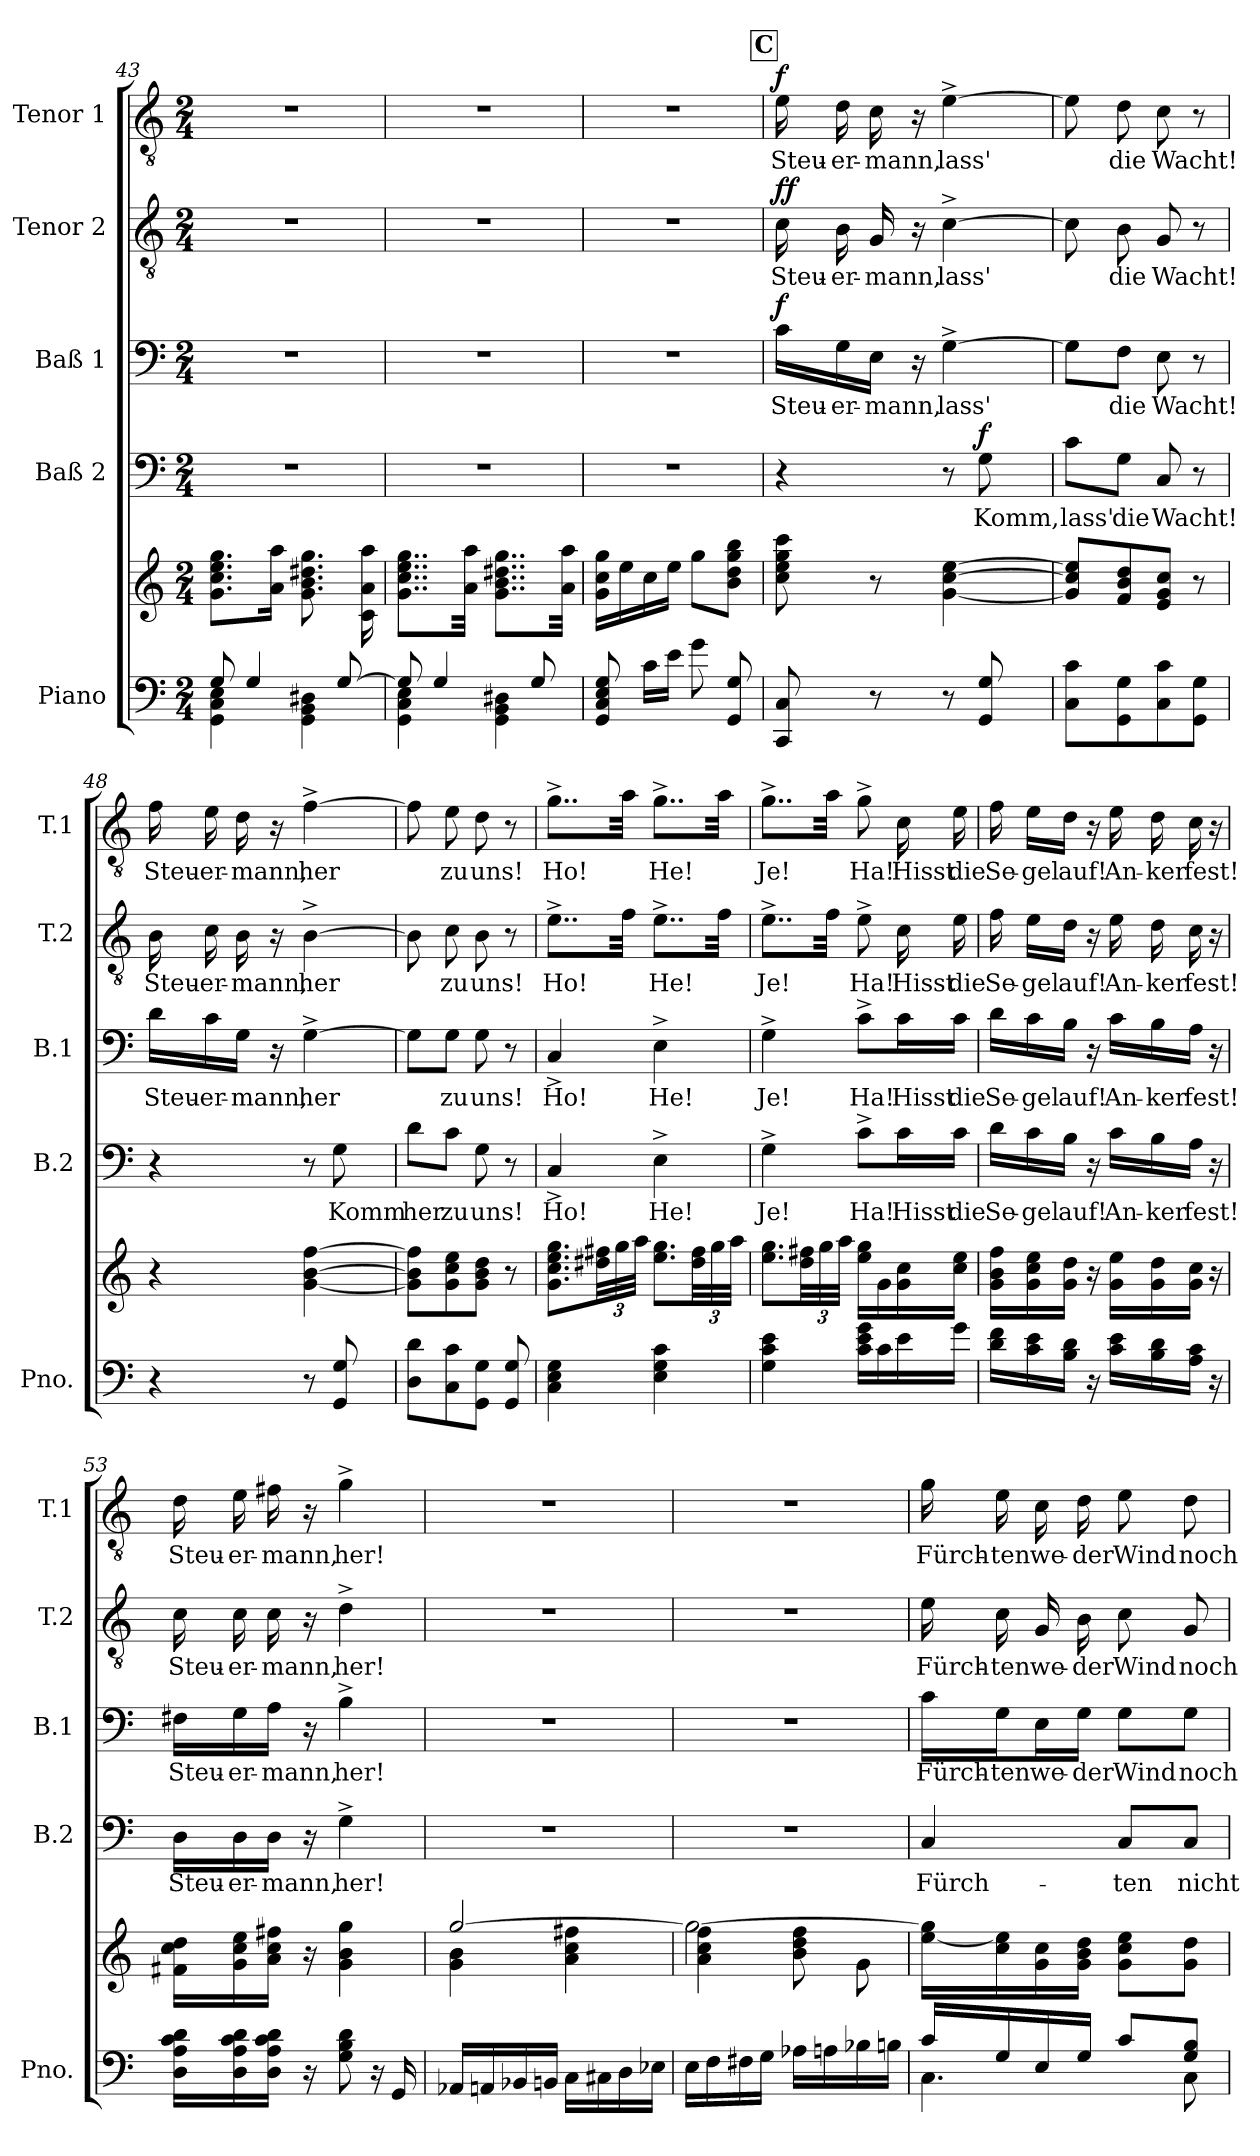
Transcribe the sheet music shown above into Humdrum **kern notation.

**kern	**kern	**kern	**text	**dynam	**kern	**text	**dynam	**kern	**text	**dynam	**kern	**text	**dynam
*part5	*part5	*part4	*part4	*part4	*part3	*part3	*part3	*part2	*part2	*part2	*part1	*part1	*part1
*staff6	*staff5	*staff4	*staff4	*staff4	*staff3	*staff3	*staff3	*staff2	*staff2	*staff2	*staff1	*staff1	*staff1
*I"Piano	*	*I"Baß 2	*	*	*I"Baß 1	*	*	*I"Tenor 2	*	*	*I"Tenor 1	*	*
*I'Pno.	*	*I'B.2	*	*	*I'B.1	*	*	*I'T.2	*	*	*I'T.1	*	*
*clefF4	*clefG2	*clefF4	*	*	*clefF4	*	*	*clefGv2	*	*	*clefGv2	*	*
*k[]	*k[]	*k[]	*	*	*k[]	*	*	*k[]	*	*	*k[]	*	*
*M2/4	*M2/4	*M2/4	*	*	*M2/4	*	*	*M2/4	*	*	*M2/4	*	*
=43	=43	=43	=43	=43	=43	=43	=43	=43	=43	=43	=43	=43	=43
*^	*	*	*	*	*	*	*	*	*	*	*	*	*
8G/	4GG\ 4C\ 4E\	8.g\ 8.cc\ 8.ee\ 8.gg\L	2r	.	.	2r	.	.	2r	.	.	2r	.	.
4G/	.	.	.	.	.	.	.	.	.	.	.	.	.	.
.	.	16a\ 16aa\Jk	.	.	.	.	.	.	.	.	.	.	.	.
.	4GG\ 4BB\ 4D#X\	8.g\ 8.b\ 8.dd#X\ 8.gg\	.	.	.	.	.	.	.	.	.	.	.	.
[8G/	.	.	.	.	.	.	.	.	.	.	.	.	.	.
.	.	16c\ 16a\ 16aa\	.	.	.	.	.	.	.	.	.	.	.	.
=44	=44	=44	=44	=44	=44	=44	=44	=44	=44	=44	=44	=44	=44	=44
8G/]	4GG\ 4C\ 4E\	8..g\ 8..cc\ 8..ee\ 8..gg\L	2r	.	.	2r	.	.	2r	.	.	2r	.	.
4G/	.	.	.	.	.	.	.	.	.	.	.	.	.	.
.	.	32a\ 32aa\Jkk	.	.	.	.	.	.	.	.	.	.	.	.
.	4GG\ 4BB\ 4D#X\	8..g\ 8..b\ 8..dd#X\ 8..gg\L	.	.	.	.	.	.	.	.	.	.	.	.
8G/	.	.	.	.	.	.	.	.	.	.	.	.	.	.
.	.	32a\ 32aa\Jkk	.	.	.	.	.	.	.	.	.	.	.	.
*v	*v	*	*	*	*	*	*	*	*	*	*	*	*	*
=45	=45	=45	=45	=45	=45	=45	=45	=45	=45	=45	=45	=45	=45
8GG/ 8C/ 8E/ 8G/	16g\ 16cc\ 16gg\LL	2r	.	.	2r	.	.	2r	.	.	2r	.	.
.	16ee\	.	.	.	.	.	.	.	.	.	.	.	.
16c\LL	16cc\	.	.	.	.	.	.	.	.	.	.	.	.
16e\JJ	16ee\JJ	.	.	.	.	.	.	.	.	.	.	.	.
8g\	8gg\L	.	.	.	.	.	.	.	.	.	.	.	.
8GG/ 8G/	8b\ 8dd\ 8gg\ 8bb\J	.	.	.	.	.	.	.	.	.	.	.	.
!!LO:PB:g=z
!!LO:REH:place=s1:a:B:fs=14:t=C
=46	=46	=46	=46	=46	=46	=46	=46	=46	=46	=46	=46	=46	=46
!	!	!	!	!	!	!LO:LY:b	!LO:DY:b	!	!LO:LY:b	!LO:DY:b	!	!LO:LY:b	!
!	!	!	!	!	!	!	!	!	!	!LO:DY:n=1:b	!	!	!LO:DY:b
8CC/ 8C/	8cc\ 8ee\ 8gg\ 8ccc\	4r	.	.	16c\LL	Steu-	f	16c\	Steu-	f f	16e\	Steu-	f
!	!	!	!	!	!	!LO:LY:b	!	!	!LO:LY:b	!	!	!LO:LY:b	!
.	.	.	.	.	16G\	-er-	.	16B\	-er-	.	16d\	-er-	.
!	!	!	!	!	!	!LO:LY:b	!	!	!LO:LY:b	!	!	!LO:LY:b	!
8r	8r	.	.	.	16E\JJ	-mann,	.	16G/	-mann,	.	16c\	-mann,	.
.	.	.	.	.	16r	.	.	16r	.	.	16r	.	.
!	!	!	!	!	!	!LO:LY:b	!	!	!LO:LY:b	!	!	!LO:LY:b	!
8r	[4g\ [4cc\ [4ee\	8r	.	.	[4G^\	lass'	.	[4c^\	lass'	.	[4e^\	lass'	.
!	!	!	!LO:LY:b	!LO:DY:b	!	!	!	!	!	!	!	!	!
8GG/ 8G/	.	8G\	Komm,	f	.	.	.	.	.	.	.	.	.
=47	=47	=47	=47	=47	=47	=47	=47	=47	=47	=47	=47	=47	=47
!	!	!	!LO:LY:b	!	!	!	!	!	!	!	!	!	!
8C\ 8c\L	8g/] 8cc/] 8ee/]L	8c\L	lass'	.	8G\L]	.	.	8c\]	.	.	8e\]	.	.
!	!	!	!LO:LY:b	!	!	!LO:LY:b	!	!	!LO:LY:b	!	!	!LO:LY:b	!
8GG\ 8G\	8f/ 8b/ 8dd/	8G\J	die	.	8F\J	die	.	8B\	die	.	8d\	die	.
!	!	!	!LO:LY:b	!	!	!LO:LY:b	!	!	!LO:LY:b	!	!	!LO:LY:b	!
8C\ 8c\	8e/ 8g/ 8cc/J	8C/	Wacht!	.	8E\	Wacht!	.	8G/	Wacht!	.	8c\	Wacht!	.
8GG\ 8G\J	8r	8r	.	.	8r	.	.	8r	.	.	8r	.	.
=48	=48	=48	=48	=48	=48	=48	=48	=48	=48	=48	=48	=48	=48
!	!	!	!	!	!	!LO:LY:b	!	!	!LO:LY:b	!	!	!LO:LY:b	!
4r	4r	4r	.	.	16d\LL	Steu-	.	16B\	Steu-	.	16f\	Steu-	.
!	!	!	!	!	!	!LO:LY:b	!	!	!LO:LY:b	!	!	!LO:LY:b	!
.	.	.	.	.	16c\	-er-	.	16c\	-er-	.	16e\	-er-	.
!	!	!	!	!	!	!LO:LY:b	!	!	!LO:LY:b	!	!	!LO:LY:b	!
.	.	.	.	.	16G\JJ	-mann,	.	16B\	-mann,	.	16d\	-mann,	.
.	.	.	.	.	16r	.	.	16r	.	.	16r	.	.
!	!	!	!	!	!	!LO:LY:b	!	!	!LO:LY:b	!	!	!LO:LY:b	!
8r	[4g\ [4b\ [4ff\	8r	.	.	[4G^\	her	.	[4B^\	her	.	[4f^\	her	.
!	!	!	!LO:LY:b	!	!	!	!	!	!	!	!	!	!
8GG/ 8G/	.	8G\	Komm	.	.	.	.	.	.	.	.	.	.
=49	=49	=49	=49	=49	=49	=49	=49	=49	=49	=49	=49	=49	=49
!	!	!	!LO:LY:b	!	!	!	!	!	!	!	!	!	!
8D\ 8d\L	8g\] 8b\] 8ff\]L	8d\L	her	.	8G\L]	.	.	8B\]	.	.	8f\]	.	.
!	!	!	!LO:LY:b	!	!	!LO:LY:b	!	!	!LO:LY:b	!	!	!LO:LY:b	!
8C\ 8c\	8g\ 8cc\ 8ee\	8c\J	zu	.	8G\J	zu	.	8c\	zu	.	8e\	zu	.
!	!	!	!LO:LY:b	!	!	!LO:LY:b	!	!	!LO:LY:b	!	!	!LO:LY:b	!
8GG\ 8G\J	8g\ 8b\ 8dd\J	8G\	uns!	.	8G\	uns!	.	8B\	uns!	.	8d\	uns!	.
8GG/ 8G/	8r	8r	.	.	8r	.	.	8r	.	.	8r	.	.
=50	=50	=50	=50	=50	=50	=50	=50	=50	=50	=50	=50	=50	=50
!	!	!	!LO:LY:b	!	!	!LO:LY:b	!	!	!LO:LY:b	!	!	!LO:LY:b	!
4C\ 4E\ 4G\	8.g\ 8.cc\ 8.ee\ 8.gg\L	4C^/	Ho!	.	4C^/	Ho!	.	8..e^\L	Ho!	.	8..g^\L	Ho!	.
.	48dd#X\ 48ff#X\LL	.	.	.	.	.	.	.	.	.	.	.	.
.	48gg\	.	.	.	.	.	.	.	.	.	.	.	.
.	.	.	.	.	.	.	.	32f\Jkk	.	.	32a\Jkk	.	.
.	48aa\JJJ	.	.	.	.	.	.	.	.	.	.	.	.
!	!	!	!LO:LY:b	!	!	!LO:LY:b	!	!	!LO:LY:b	!	!	!LO:LY:b	!
4E\ 4G\ 4c\	8.ee\ 8.gg\L	4E^\	He!	.	4E^\	He!	.	8..e^\L	He!	.	8..g^\L	He!	.
.	48dd#\ 48ff#\LL	.	.	.	.	.	.	.	.	.	.	.	.
.	48gg\	.	.	.	.	.	.	.	.	.	.	.	.
.	.	.	.	.	.	.	.	32f\Jkk	.	.	32a\Jkk	.	.
.	48aa\JJJ	.	.	.	.	.	.	.	.	.	.	.	.
!!LO:PB:g=z
=51	=51	=51	=51	=51	=51	=51	=51	=51	=51	=51	=51	=51	=51
!	!	!	!LO:LY:b	!	!	!LO:LY:b	!	!	!LO:LY:b	!	!	!LO:LY:b	!
4G\ 4c\ 4e\	8.ee\ 8.gg\L	4G^\	Je!	.	4G^\	Je!	.	8..e^\L	Je!	.	8..g^\L	Je!	.
.	48dd\ 48ff#X\LL	.	.	.	.	.	.	.	.	.	.	.	.
.	48gg\	.	.	.	.	.	.	.	.	.	.	.	.
.	.	.	.	.	.	.	.	32f\Jkk	.	.	32a\Jkk	.	.
.	48aa\JJJ	.	.	.	.	.	.	.	.	.	.	.	.
!	!	!	!LO:LY:b	!	!	!LO:LY:b	!	!	!LO:LY:b	!	!	!LO:LY:b	!
16c\ 16e\ 16g\LL	16ee\ 16gg\LL	8c^\L	Ha!	.	8c^\L	Ha!	.	8e^\	Ha!	.	8g^\	Ha!	.
16c\	16g\	.	.	.	.	.	.	.	.	.	.	.	.
!	!	!	!LO:LY:b	!	!	!LO:LY:b	!	!	!LO:LY:b	!	!	!LO:LY:b	!
16e\	16g\ 16cc\	16c\L	Hisst	.	16c\L	Hisst	.	16c\	Hisst	.	16c\	Hisst	.
!	!	!	!LO:LY:b	!	!	!LO:LY:b	!	!	!LO:LY:b	!	!	!LO:LY:b	!
16g\JJ	16cc\ 16ee\JJ	16c\JJ	die	.	16c\JJ	die	.	16e\	die	.	16e\	die	.
=52	=52	=52	=52	=52	=52	=52	=52	=52	=52	=52	=52	=52	=52
!	!	!	!LO:LY:b	!	!	!LO:LY:b	!	!	!LO:LY:b	!	!	!LO:LY:b	!
16d\ 16f\LL	16g\ 16b\ 16ff\LL	16d\LL	Se-	.	16d\LL	Se-	.	16f\	Se-	.	16f\	Se-	.
!	!	!	!LO:LY:b	!	!	!LO:LY:b	!	!	!LO:LY:b	!	!	!LO:LY:b	!
16c\ 16e\	16g\ 16cc\ 16ee\	16c\	-gel	.	16c\	-gel	.	16e\LL	-gel	.	16e\LL	-gel	.
!	!	!	!LO:LY:b	!	!	!LO:LY:b	!	!	!LO:LY:b	!	!	!LO:LY:b	!
16B\ 16d\JJ	16g\ 16dd\JJ	16B\JJ	auf!	.	16B\JJ	auf!	.	16d\JJ	auf!	.	16d\JJ	auf!	.
16r	16r	16r	.	.	16r	.	.	16r	.	.	16r	.	.
!	!	!	!LO:LY:b	!	!	!LO:LY:b	!	!	!LO:LY:b	!	!	!LO:LY:b	!
16c\ 16e\LL	16g\ 16ee\LL	16c\LL	An-	.	16c\LL	An-	.	16e\	An-	.	16e\	An-	.
!	!	!	!LO:LY:b	!	!	!LO:LY:b	!	!	!LO:LY:b	!	!	!LO:LY:b	!
16B\ 16d\	16g\ 16dd\	16B\	-ker	.	16B\	-ker	.	16d\	-ker	.	16d\	-ker	.
!	!	!	!LO:LY:b	!	!	!LO:LY:b	!	!	!LO:LY:b	!	!	!LO:LY:b	!
16A\ 16c\JJ	16g\ 16cc\JJ	16A\JJ	fest!	.	16A\JJ	fest!	.	16c\	fest!	.	16c\	fest!	.
16r	16r	16r	.	.	16r	.	.	16r	.	.	16r	.	.
=53	=53	=53	=53	=53	=53	=53	=53	=53	=53	=53	=53	=53	=53
!	!	!	!LO:LY:b	!	!	!LO:LY:b	!	!	!LO:LY:b	!	!	!LO:LY:b	!
16D\ 16A\ 16c\ 16d\LL	16f#X\ 16cc\ 16dd\LL	16D\LL	Steu-	.	16F#X\LL	Steu-	.	16c\	Steu-	.	16d\	Steu-	.
!	!	!	!LO:LY:b	!	!	!LO:LY:b	!	!	!LO:LY:b	!	!	!LO:LY:b	!
16D\ 16A\ 16c\ 16d\	16g\ 16cc\ 16ee\	16D\	-er-	.	16G\	-er-	.	16c\	-er-	.	16e\	-er-	.
!	!	!	!LO:LY:b	!	!	!LO:LY:b	!	!	!LO:LY:b	!	!	!LO:LY:b	!
16D\ 16A\ 16c\ 16d\JJ	16a\ 16cc\ 16ff#X\JJ	16D\JJ	-mann,	.	16A\JJ	-mann,	.	16c\	-mann,	.	16f#X\	-mann,	.
16r	16r	16r	.	.	16r	.	.	16r	.	.	16r	.	.
!	!	!	!LO:LY:b	!	!	!LO:LY:b	!	!	!LO:LY:b	!	!	!LO:LY:b	!
8G\ 8B\ 8d\	4g\ 4b\ 4gg\	4G^\	her!	.	4B^\	her!	.	4d^\	her!	.	4g^\	her!	.
16r	.	.	.	.	.	.	.	.	.	.	.	.	.
16GG/	.	.	.	.	.	.	.	.	.	.	.	.	.
=54	=54	=54	=54	=54	=54	=54	=54	=54	=54	=54	=54	=54	=54
*	*^	*	*	*	*	*	*	*	*	*	*	*	*
16AA-X/LL	[2gg/	4g\ 4b\	2r	.	.	2r	.	.	2r	.	.	2r	.	.
16AAn/	.	.	.	.	.	.	.	.	.	.	.	.	.	.
16BB-X/	.	.	.	.	.	.	.	.	.	.	.	.	.	.
16BBn/JJ	.	.	.	.	.	.	.	.	.	.	.	.	.	.
16C\LL	.	4a\ 4cc\ 4ff#X\	.	.	.	.	.	.	.	.	.	.	.	.
16C#X\	.	.	.	.	.	.	.	.	.	.	.	.	.	.
16D\	.	.	.	.	.	.	.	.	.	.	.	.	.	.
16E-X\JJ	.	.	.	.	.	.	.	.	.	.	.	.	.	.
!!LO:LB:g=z
=55	=55	=55	=55	=55	=55	=55	=55	=55	=55	=55	=55	=55	=55	=55
16E\LL	2gg\_	4a\ 4cc\ 4ff\	2r	.	.	2r	.	.	2r	.	.	2r	.	.
16F\	.	.	.	.	.	.	.	.	.	.	.	.	.	.
16F#X\	.	.	.	.	.	.	.	.	.	.	.	.	.	.
16G\JJ	.	.	.	.	.	.	.	.	.	.	.	.	.	.
16A-X\LL	.	8b\ 8dd\ 8ff\	.	.	.	.	.	.	.	.	.	.	.	.
16An\	.	.	.	.	.	.	.	.	.	.	.	.	.	.
16B-X\	.	8g\	.	.	.	.	.	.	.	.	.	.	.	.
16Bn\JJ	.	.	.	.	.	.	.	.	.	.	.	.	.	.
*	*v	*v	*	*	*	*	*	*	*	*	*	*	*	*
=56	=56	=56	=56	=56	=56	=56	=56	=56	=56	=56	=56	=56	=56
*^	*	*	*	*	*	*	*	*	*	*	*	*	*
!	!	!	!	!LO:LY:b	!	!	!LO:LY:b	!	!	!LO:LY:b	!	!	!LO:LY:b	!
16c/LL	4.C\	[16ee\ 16gg\]LL	4C/	Fürch-	.	16c\LL	Fürch-	.	16e\	Fürch-	.	16g\	Fürch-	.
!	!	!	!	!	!	!	!LO:LY:b	!	!	!LO:LY:b	!	!	!LO:LY:b	!
16G/	.	16cc\ 16ee\]	.	.	.	16G\J	-ten	.	16c\	-ten	.	16e\	-ten	.
!	!	!	!	!	!	!	!LO:LY:b	!	!	!LO:LY:b	!	!	!LO:LY:b	!
16E/	.	16g\ 16cc\	.	.	.	16E\L	we-	.	16G/	we-	.	16c\	we-	.
!	!	!	!	!	!	!	!LO:LY:b	!	!	!LO:LY:b	!	!	!LO:LY:b	!
16G/JJ	.	16g\ 16b\ 16dd\JJ	.	.	.	16G\JJ	-der	.	16B\	-der	.	16d\	-der	.
!	!	!	!	!LO:LY:b	!	!	!LO:LY:b	!	!	!LO:LY:b	!	!	!LO:LY:b	!
8c/L	.	8g\ 8cc\ 8ee\L	8C/L	-ten	.	8G\L	Wind	.	8c\	Wind	.	8e\	Wind	.
!	!	!	!	!LO:LY:b	!	!	!LO:LY:b	!	!	!LO:LY:b	!	!	!LO:LY:b	!
8G/ 8B/J	8C\	8g\ 8dd\J	8C/J	nicht	.	8G\J	noch	.	8G/	noch	.	8d\	noch	.
*v	*v	*	*	*	*	*	*	*	*	*	*	*	*	*
=	=	=	=	=	=	=	=	=	=	=	=	=	=
*-	*-	*-	*-	*-	*-	*-	*-	*-	*-	*-	*-	*-	*-
